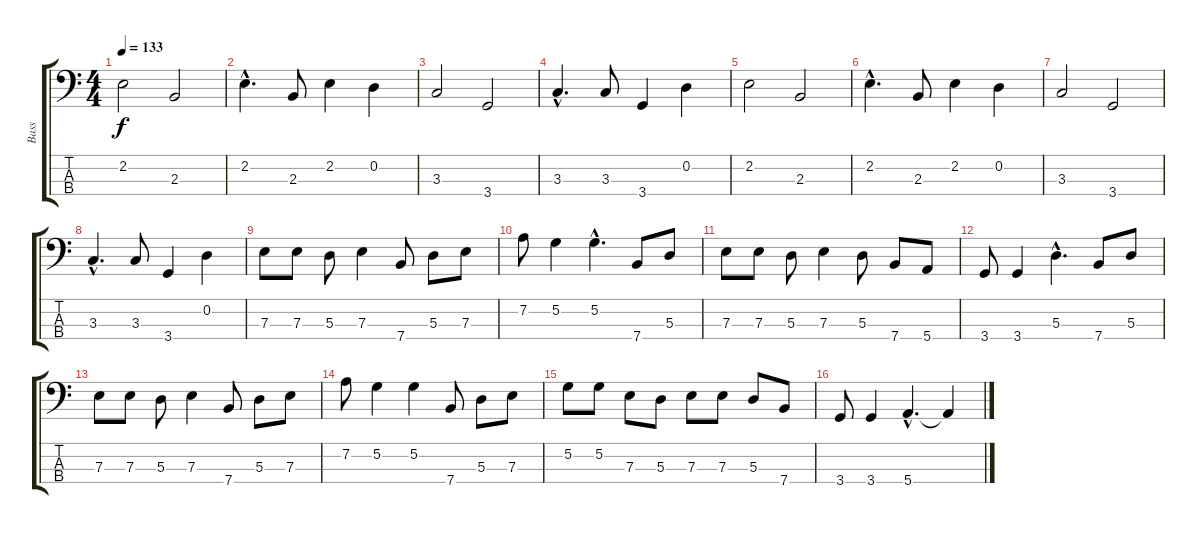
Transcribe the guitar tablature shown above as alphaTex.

\track ("Bass" "Bass") {instrument electricbassfinger}
\staff {score tabs}
\tuning (G2 D2 A1 E1) {hide}
\ts (4 4)
\tempo 133
\clef f4
\ks c
2.2.2{dy f} 2.3.2 |
2.2{hac}.4{d} 2.3.8 2.2.4 0.2.4 |
3.3.2 3.4.2 |
3.3{hac}.4{d} 3.3.8 3.4.4 0.2.4 |
2.2.2 2.3.2 |
2.2{hac}.4{d} 2.3.8 2.2.4 0.2.4 |
3.3.2 3.4.2 |
3.3{hac}.4{d} 3.3.8 3.4.4 0.2.4 |
7.3.8 7.3.8 5.3.8 7.3.4 7.4.8 5.3.8 7.3.8 |
7.2.8 5.2.4 5.2{hac}.4{d} 7.4.8 5.3.8 |
7.3.8 7.3.8 5.3.8 7.3.4 5.3.8 7.4.8 5.4.8 |
3.4.8 3.4.4 5.3{hac}.4{d} 7.4.8 5.3.8 |
7.3.8 7.3.8 5.3.8 7.3.4 7.4.8 5.3.8 7.3.8 |
7.2.8 5.2.4 5.2.4 7.4.8 5.3.8 7.3.8 |
5.2.8 5.2.8 7.3.8 5.3.8 7.3.8 7.3.8 5.3.8 7.4.8 |
3.4.8 3.4.4 5.4{hac}.4{d} 5.4{t}.4
